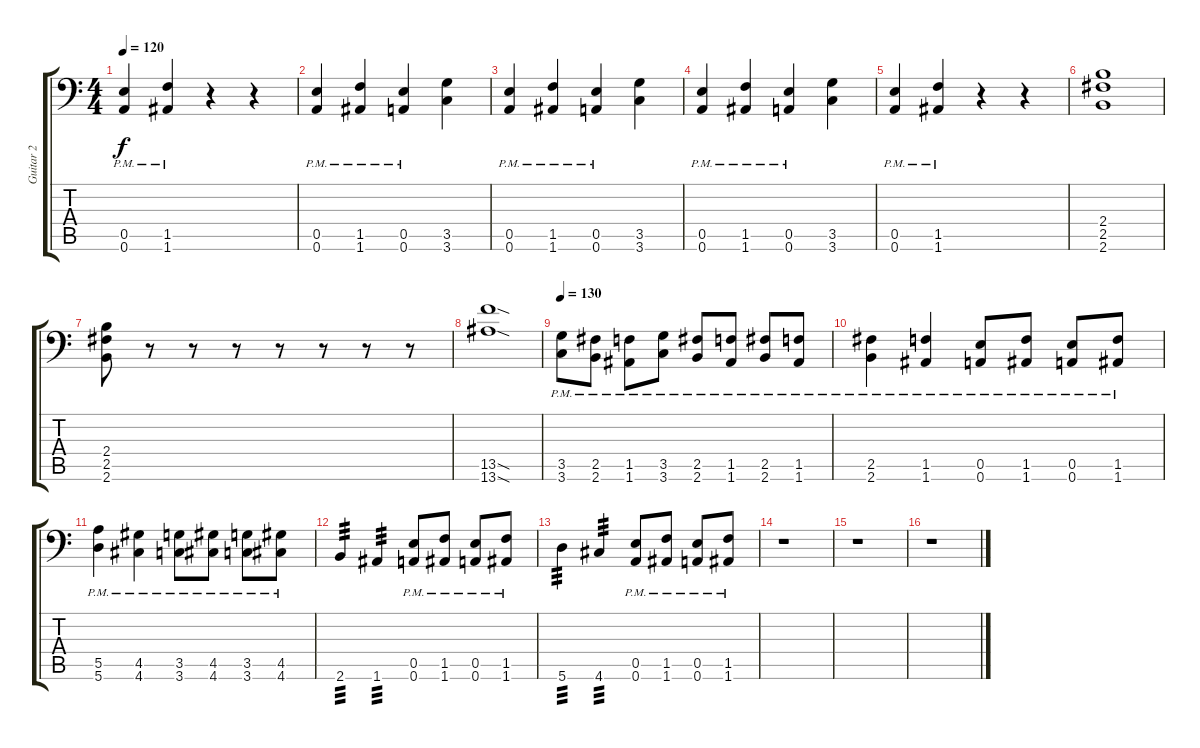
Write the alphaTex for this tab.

\track ("Guitar 2" "Guitar 2") {instrument overdrivenguitar}
\staff {score tabs}
\tuning (B3 Gb3 D3 A2 E2 A1) {hide}
\ts (4 4)
\tempo 120
\clef f4
\ks c
(0.5{pm} 0.6{pm}).4{dy f} (1.5{pm} 1.6{pm}).4 r.4 r.4 |
(0.5{pm} 0.6{pm}).4 (1.5{pm} 1.6{pm}).4 (0.5{pm} 0.6{pm}).4 (3.5 3.6).4 |
(0.5{pm} 0.6{pm}).4 (1.5{pm} 1.6{pm}).4 (0.5{pm} 0.6{pm}).4 (3.5 3.6).4 |
(0.5{pm} 0.6{pm}).4 (1.5{pm} 1.6{pm}).4 (0.5{pm} 0.6{pm}).4 (3.5 3.6).4 |
(0.5{pm} 0.6{pm}).4 (1.5{pm} 1.6{pm}).4 r.4 r.4 |
(2.4 2.5 2.6).1 |
(2.4 2.5 2.6).8 r.8 r.8 r.8 r.8 r.8 r.8 r.8 |
(13.5{sod} 13.6{sod}).1 |
\tempo 130
(3.5{pm} 3.6{pm}).8 (2.5{pm} 2.6{pm}).8 (1.5{pm} 1.6{pm}).8 (3.5{pm} 3.6{pm}).8 (2.5{pm} 2.6{pm}).8 (1.5{pm} 1.6{pm}).8 (2.5{pm} 2.6{pm}).8 (1.5{pm} 1.6{pm}).8 |
(2.5{pm} 2.6{pm}).4 (1.5{pm} 1.6{pm}).4 (0.5{pm} 0.6{pm}).8 (1.5{pm} 1.6{pm}).8 (0.5{pm} 0.6{pm}).8 (1.5{pm} 1.6{pm}).8 |
(5.5{pm} 5.6{pm}).4 (4.5{pm} 4.6{pm}).4 (3.5{pm} 3.6{pm}).8 (4.5{pm} 4.6{pm}).8 (3.5{pm} 3.6{pm}).8 (4.5{pm} 4.6{pm}).8 |
2.6.4{tp 3} 1.6.4{tp 3} (0.5{pm} 0.6{pm}).8 (1.5{pm} 1.6{pm}).8 (0.5{pm} 0.6{pm}).8 (1.5{pm} 1.6{pm}).8 |
5.6.4{tp 3} 4.6.4{tp 3} (0.5{pm} 0.6{pm}).8 (1.5{pm} 1.6{pm}).8 (0.5{pm} 0.6{pm}).8 (1.5{pm} 1.6{pm}).8 |
r.1 |
r.1 |
r.1
